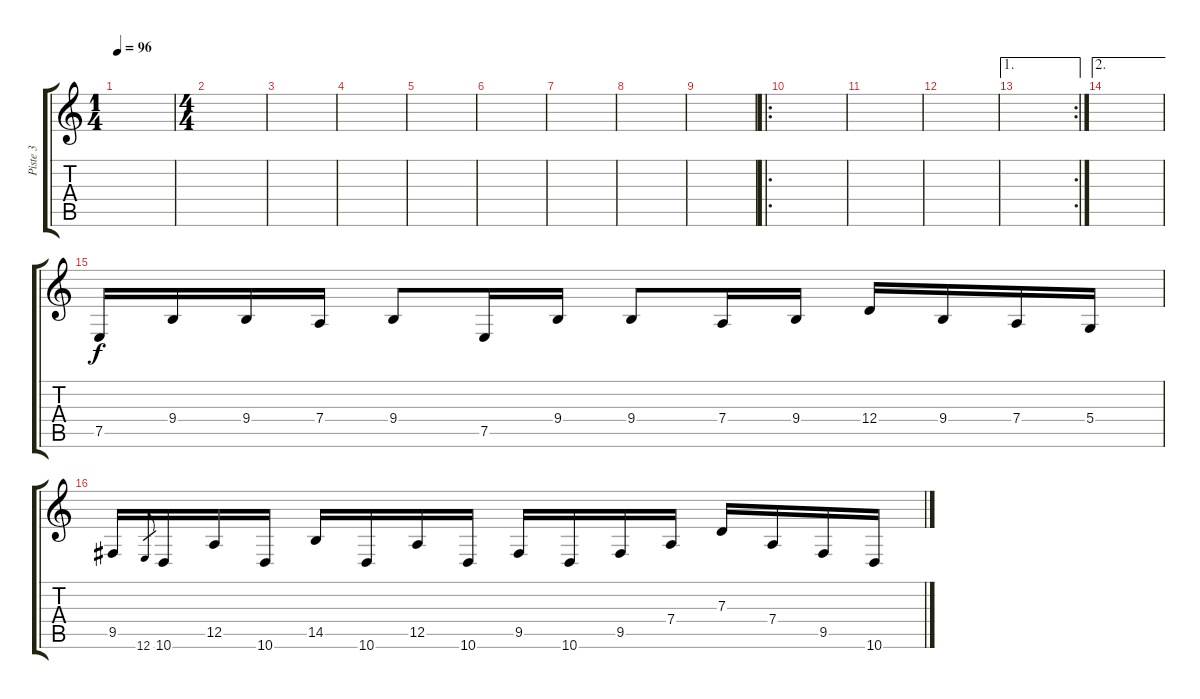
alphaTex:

\track ("Piste 3" "Piste 3") {instrument violin}
\staff {score tabs}
\tuning (E4 B3 G3 D3 A2 E2) {hide}
\ts (1 4)
\tempo 96
\clef g2
\ks c
|
\ts (4 4)
|
|
|
|
|
|
|
|
\ro
|
|
|
\ae 1
\rc 2
|
\ae 2
|
7.5.16 9.4.16 9.4.16 7.4.16 9.4.8 7.5.16 9.4.16 9.4.8 7.4.16 9.4.16 12.4.16 9.4.16 7.4.16 5.4.16 |
9.5.16 12.6.8{gr} 10.6.16 12.5.16 10.6.16 14.5.16 10.6.16 12.5.16 10.6.16 9.5.16 10.6.16 9.5.16 7.4.16 7.3.16 7.4.16 9.5.16 10.6.16
